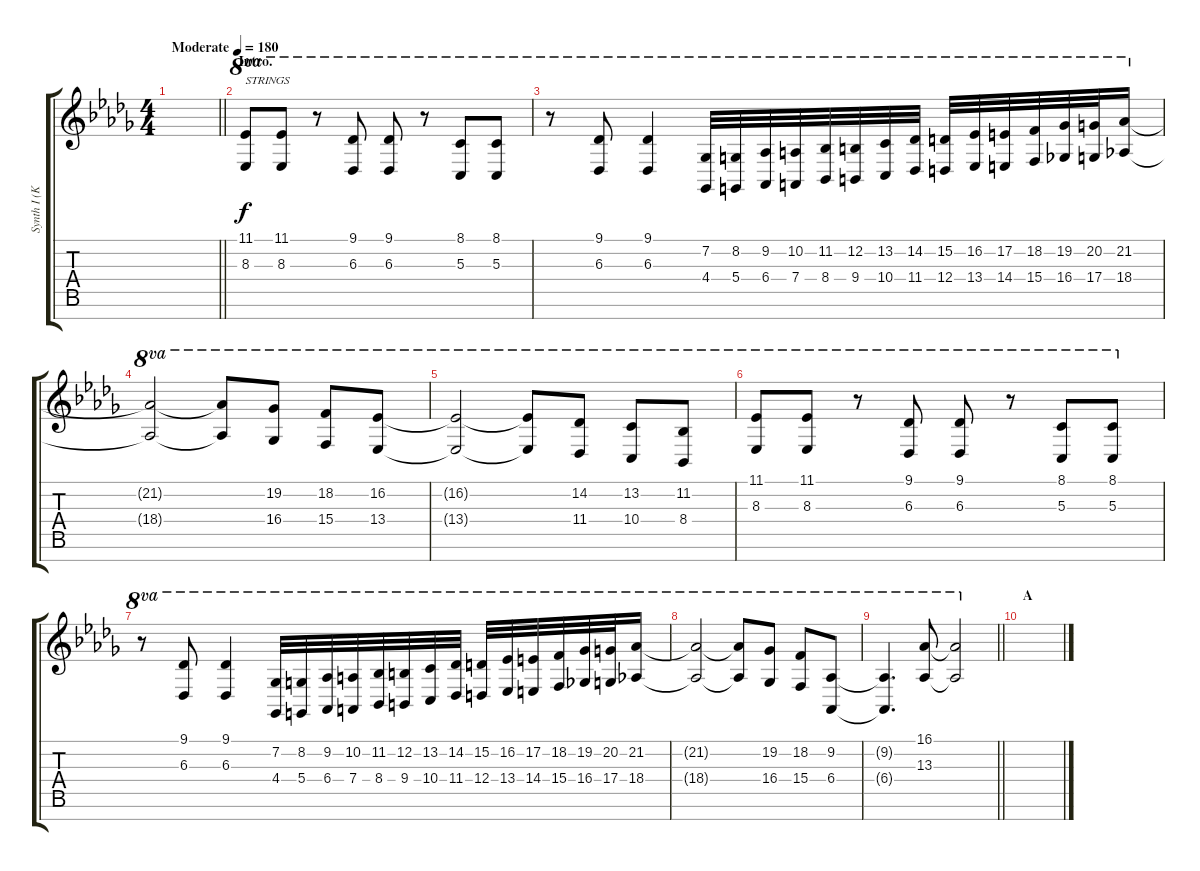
\track ("Synth I (Kotobuki Tsumugi)" "Synth I (K") {instrument stringensemble1}
\staff {score tabs}
\tuning (E4 B3 G3 D3 A2 E2 B1) {hide}
\ts (4 4)
\tempo (180 "Moderate")
\clef g2
\barLineRight lightlight
\ks db
|
\section ("" "Intro.")
(11.1 8.3).8{ot 8va txt "STRINGS"} (11.1 8.3).8{ot 8va} r.8{ot 8va} (9.1 6.3).8{ot 8va} (9.1 6.3).8{ot 8va} r.8{ot 8va} (8.1 5.3).8{ot 8va} (8.1 5.3).8{ot 8va} |
r.8{ot 8va} (9.1 6.3).8{ot 8va} (9.1 6.3).4{ot 8va} (7.2 4.4).32{ot 8va} (8.2 5.4).32{ot 8va} (9.2 6.4).32{ot 8va} (10.2 7.4).32{ot 8va} (11.2 8.4).32{ot 8va} (12.2 9.4).32{ot 8va} (13.2 10.4).32{ot 8va} (14.2 11.4).32{ot 8va} (15.2 12.4).32{ot 8va} (16.2 13.4).32{ot 8va} (17.2 14.4).32{ot 8va} (18.2 15.4).32{ot 8va} (19.2 16.4).32{ot 8va} (20.2 17.4).32{ot 8va} (21.2 18.4).16{ot 8va} |
(21.2{t} 18.4{t}).2{ot 8va} (21.2{t} 18.4{t}).8{ot 8va} (19.2 16.4).8{ot 8va} (18.2 15.4).8{ot 8va} (16.2 13.4).8{ot 8va} |
(16.2{t} 13.4{t}).2{ot 8va} (16.2{t} 13.4{t}).8{ot 8va} (14.2 11.4).8{ot 8va} (13.2 10.4).8{ot 8va} (11.2 8.4).8{ot 8va} |
(11.1 8.3).8{ot 8va} (11.1 8.3).8{ot 8va} r.8{ot 8va} (9.1 6.3).8{ot 8va} (9.1 6.3).8{ot 8va} r.8{ot 8va} (8.1 5.3).8{ot 8va} (8.1 5.3).8{ot 8va} |
r.8{ot 8va} (9.1 6.3).8{ot 8va} (9.1 6.3).4{ot 8va} (7.2 4.4).32{ot 8va} (8.2 5.4).32{ot 8va} (9.2 6.4).32{ot 8va} (10.2 7.4).32{ot 8va} (11.2 8.4).32{ot 8va} (12.2 9.4).32{ot 8va} (13.2 10.4).32{ot 8va} (14.2 11.4).32{ot 8va} (15.2 12.4).32{ot 8va} (16.2 13.4).32{ot 8va} (17.2 14.4).32{ot 8va} (18.2 15.4).32{ot 8va} (19.2 16.4).32{ot 8va} (20.2 17.4).32{ot 8va} (21.2 18.4).16{ot 8va} |
(21.2{t} 18.4{t}).2{ot 8va} (21.2{t} 18.4{t}).8{ot 8va} (19.2 16.4).8{ot 8va} (18.2 15.4).8{ot 8va} (9.2 6.4).8{ot 8va} |
\barLineRight lightlight
(9.2{t} 6.4{t}).4{d ot 8va} (16.1 13.3).8{ot 8va} (16.1{t} 13.3{t}).2{ot 8va} |
\section ("" "A")
